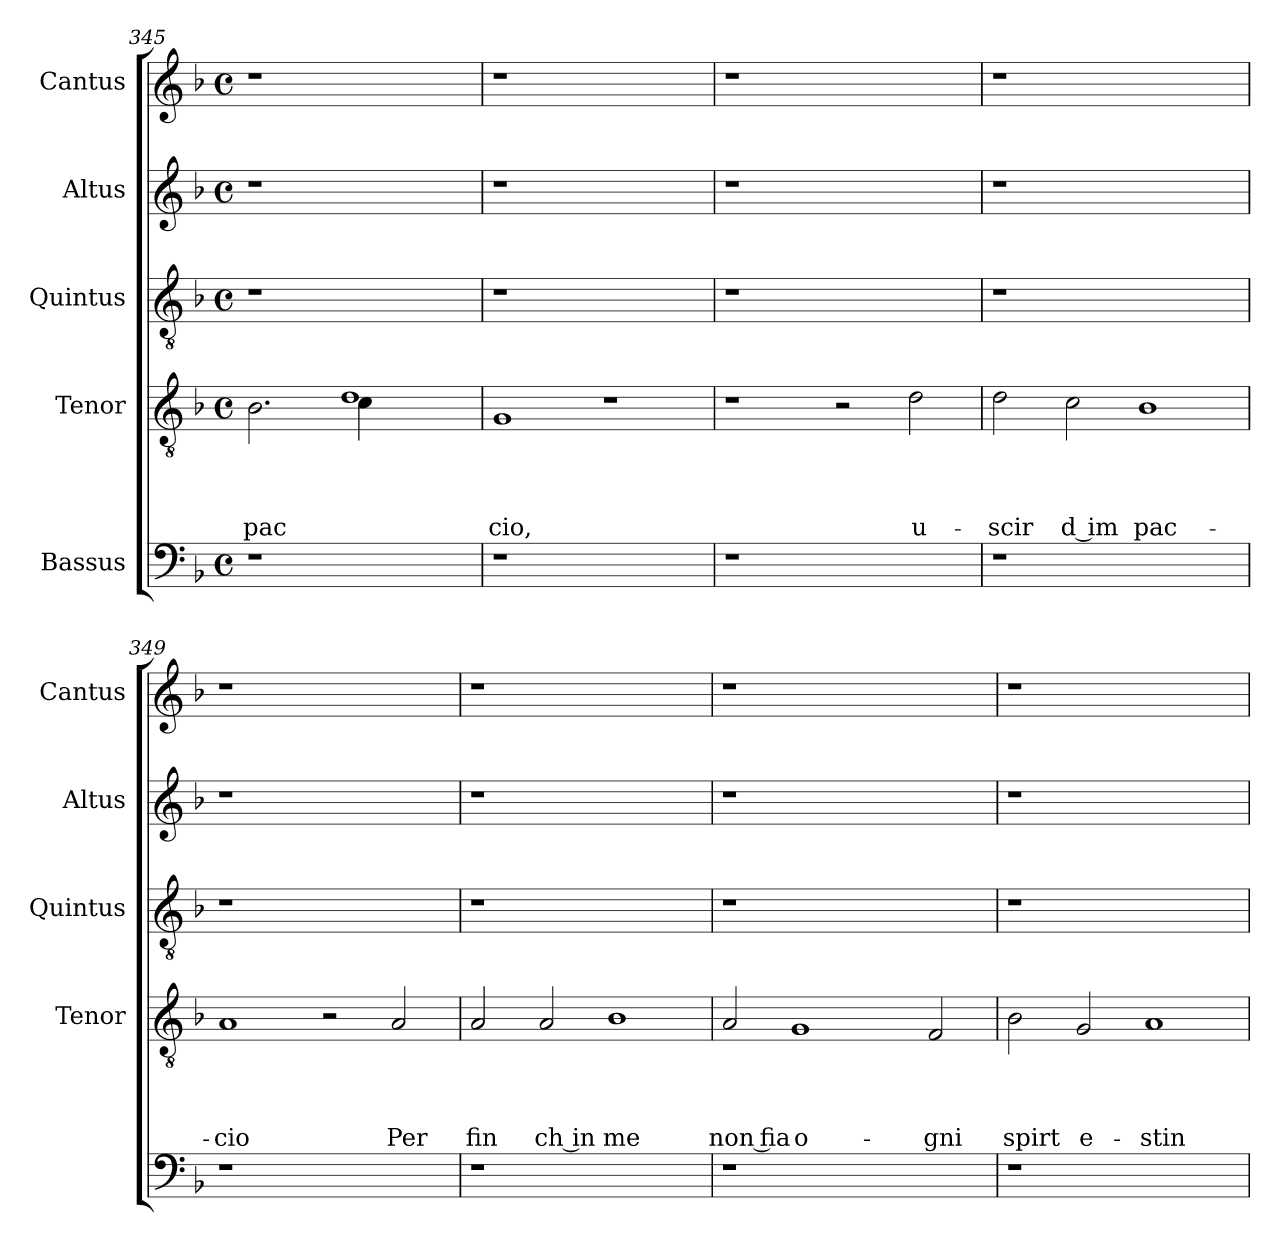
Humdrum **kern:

**kern	**kern	**text	**text	**text	**text	**kern	**kern	**kern
*part5	*part4	*part4	*part4	*part4	*part4	*part3	*part2	*part1
*staff5	*staff4	*staff4	*staff4	*staff4	*staff4	*staff3	*staff2	*staff1
*I"Bassus	*I"Tenor	*	*	*	*	*I"Quintus	*I"Altus	*I"Cantus
*	*I'Tenor	*	*	*	*	*I'Quintus	*I'Altus	*I'Cantus
*clefF4	*clefGv2	*	*	*	*	*clefGv2	*clefG2	*clefG2
*k[b-]	*k[b-]	*	*	*	*	*k[b-]	*k[b-]	*k[b-]
*F:	*F:	*	*	*	*	*F:	*F:	*F:
*M4/4	*M4/4	*	*	*	*	*M4/4	*M4/4	*M4/4
*met(c)	*met(c)	*	*	*	*	*met(c)	*met(c)	*met(c)
=345	=345	=345	=345	=345	=345	=345	=345	=345
*	*^	*	*	*	*	*	*	*
!	!	!	!	!	!	!LO:LY:b	!	!	!
1r	2.ryy	2.B-\	.	.	.	pac	1r	1r	1r
.	1d	4c\	.	.	.	.	.	.	.
2.ryy	.	2.ryy	.	.	.	.	2.ryy	2.ryy	2.ryy
!!LO:LB:g=z
=346	=346	=346	=346	=346	=346	=346	=346	=346	=346
!	!	!	!	!	!	!LO:LY:b	!	!	!
*	*v	*v	*	*	*	*	*	*	*
1r	1G	.	.	.	cio,	1r	1r	1r
1ryy	1r	.	.	.	.	1ryy	1ryy	1ryy
=347	=347	=347	=347	=347	=347	=347	=347	=347
1r	1r	.	.	.	.	1r	1r	1r
1ryy	2r	.	.	.	.	1ryy	1ryy	1ryy
!	!	!	!	!	!LO:LY:b	!	!	!
.	2d\	.	.	.	u-	.	.	.
=348	=348	=348	=348	=348	=348	=348	=348	=348
!	!	!	!	!	!LO:LY:b	!	!	!
1r	2d\	.	.	.	-scir	1r	1r	1r
!	!	!	!	!	!LO:LY:b:rj	!	!	!
.	2c\	.	.	.	d im	.	.	.
!	!	!	!	!	!LO:LY:b	!	!	!
1ryy	1B-	.	.	.	pac-	1ryy	1ryy	1ryy
=349	=349	=349	=349	=349	=349	=349	=349	=349
!	!	!	!	!	!LO:LY:b	!	!	!
1r	1A	.	.	.	-cio	1r	1r	1r
1ryy	2r	.	.	.	.	1ryy	1ryy	1ryy
!	!	!	!	!	!LO:LY:b	!	!	!
.	2A/	.	.	.	Per	.	.	.
=350	=350	=350	=350	=350	=350	=350	=350	=350
!	!	!	!	!	!LO:LY:b	!	!	!
1r	2A/	.	.	.	fin	1r	1r	1r
!	!	!	!	!	!LO:LY:b:rj	!	!	!
.	2A/	.	.	.	ch in	.	.	.
!	!	!	!	!	!LO:LY:b	!	!	!
1ryy	1B-	.	.	.	me	1ryy	1ryy	1ryy
=351	=351	=351	=351	=351	=351	=351	=351	=351
!	!	!	!	!	!LO:LY:b:rj	!	!	!
1r	2A/	.	.	.	non fia	1r	1r	1r
!	!	!	!	!	!LO:LY:b	!	!	!
.	1G	.	.	.	o-	.	.	.
1ryy	.	.	.	.	.	1ryy	1ryy	1ryy
!	!	!	!	!	!LO:LY:b	!	!	!
.	2F/	.	.	.	-gni	.	.	.
=352	=352	=352	=352	=352	=352	=352	=352	=352
!	!	!	!	!	!LO:LY:b	!	!	!
1r	2B-\	.	.	.	spirt	1r	1r	1r
!	!	!	!	!	!LO:LY:b	!	!	!
.	2G/	.	.	.	e-	.	.	.
!	!	!	!	!	!LO:LY:b	!	!	!
1ryy	1A	.	.	.	-stin-	1ryy	1ryy	1ryy
=	=	=	=	=	=	=	=	=
*-	*-	*-	*-	*-	*-	*-	*-	*-
